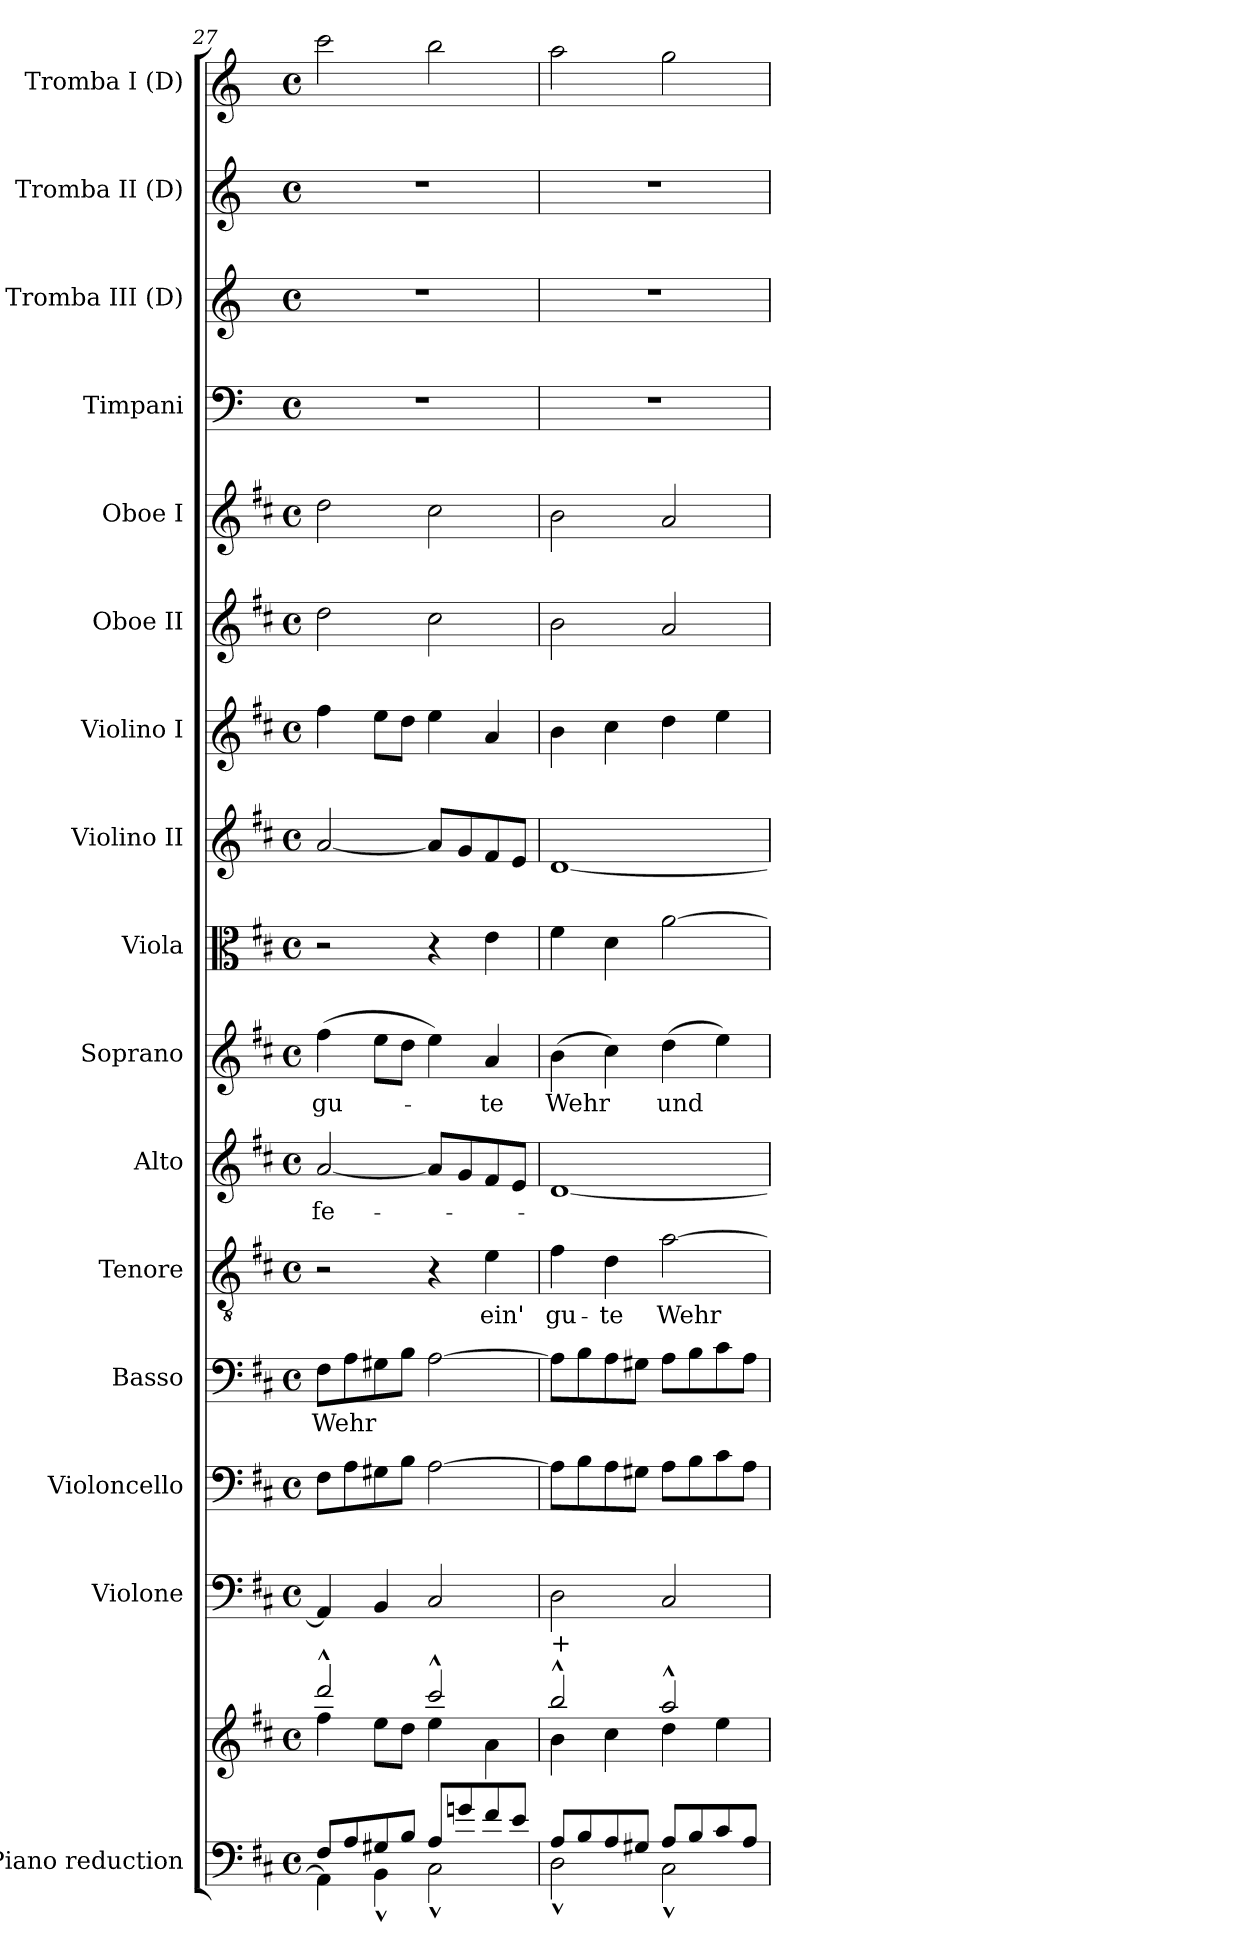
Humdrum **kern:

**kern	**kern	**kern	**kern	**kern	**text	**kern	**text	**kern	**text	**kern	**text	**kern	**kern	**kern	**kern	**kern	**kern	**kern	**kern	**kern
*part16	*part16	*part15	*part14	*part13	*part13	*part12	*part12	*part11	*part11	*part10	*part10	*part9	*part8	*part7	*part6	*part5	*part4	*part3	*part2	*part1
*staff17	*staff16	*staff15	*staff14	*staff13	*staff13	*staff12	*staff12	*staff11	*staff11	*staff10	*staff10	*staff9	*staff8	*staff7	*staff6	*staff5	*staff4	*staff3	*staff2	*staff1
*I"Piano reduction	*	*I"Violone	*I"Violoncello	*I"Basso	*	*I"Tenore	*	*I"Alto	*	*I"Soprano	*	*I"Viola	*I"Violino II	*I"Violino I	*I"Oboe II	*I"Oboe I	*I"Timpani	*I"Tromba III (D)	*I"Tromba II (D)	*I"Tromba I (D)
*I'Pno	*	*	*	*	*	*	*	*	*	*	*	*	*	*	*I'Ob	*I'Ob	*I'Timp	*	*	*
*clefF4	*clefG2	*clefF4	*clefF4	*clefF4	*	*clefGv2	*	*clefG2	*	*clefG2	*	*clefC3	*clefG2	*clefG2	*clefG2	*clefG2	*clefF4	*clefG2	*clefG2	*clefG2
*	*	*ITrd7c12	*	*	*	*	*	*	*	*	*	*	*	*	*	*	*	*ITrd-1c-2	*ITrd-1c-2	*ITrd-1c-2
*k[f#c#]	*k[f#c#]	*k[f#c#]	*k[f#c#]	*k[f#c#]	*	*k[f#c#]	*	*k[f#c#]	*	*k[f#c#]	*	*k[f#c#]	*k[f#c#]	*k[f#c#]	*k[f#c#]	*k[f#c#]	*k[]	*k[f#c#]	*k[f#c#]	*k[f#c#]
*M4/4	*M4/4	*M4/4	*M4/4	*M4/4	*	*M4/4	*	*M4/4	*	*M4/4	*	*M4/4	*M4/4	*M4/4	*M4/4	*M4/4	*M4/4	*M4/4	*M4/4	*M4/4
*met(c)	*met(c)	*met(c)	*met(c)	*met(c)	*	*met(c)	*	*met(c)	*	*met(c)	*	*met(c)	*met(c)	*met(c)	*met(c)	*met(c)	*met(c)	*met(c)	*met(c)	*met(c)
=27	=27	=27	=27	=27	=27	=27	=27	=27	=27	=27	=27	=27	=27	=27	=27	=27	=27	=27	=27	=27
*^	*^	*	*	*	*	*	*	*	*	*	*	*	*	*	*	*	*	*	*	*
!	!	!	!	!	!	!	!LO:LY:b	!	!	!	!LO:LY:b	!	!LO:LY:b	!	!	!	!	!	!	!	!	!
8F#/L	4AA\]	2ddd^^/	4ff#\	4AAA/]	8F#\L	8F#\L	Wehr	2r	.	[2a/	fe-	(4ff#\	gu-	2r	[2a/	4ff#\	2dd\	2dd\	1r	1r	1r	2ddd\
8A/	.	.	.	.	8A\	8A\	.	.	.	.	.	.	.	.	.	.	.	.	.	.	.	.
8G#X/	4BB^^\	.	8ee\L	4BBB/	8G#X\	8G#X\	.	.	.	.	.	8ee\L	.	.	.	8ee\L	.	.	.	.	.	.
8B/J	.	.	8dd\J	.	8B\J	8B\J	.	.	.	.	.	8dd\J	.	.	.	8dd\J	.	.	.	.	.	.
8A/L	2C#^^\	2ccc#^^/	4ee\	2CC#/	[2A\	[2A\	.	4r	.	8a/L]	.	4ee\)	.	4r	8a/L]	4ee\	2cc#\	2cc#\	.	.	.	2ccc#\
8gn/	.	.	.	.	.	.	.	.	.	8g/	.	.	.	.	8g/	.	.	.	.	.	.	.
!	!	!	!	!	!	!	!	!	!LO:LY:b	!	!	!	!LO:LY:b	!	!	!	!	!	!	!	!	!
8f#/	.	.	4a\	.	.	.	.	4e\	ein'	8f#/	.	4a/	-te	4e\	8f#/	4a/	.	.	.	.	.	.
8e/J	.	.	.	.	.	.	.	.	.	8e/J	.	.	.	.	8e/J	.	.	.	.	.	.	.
=28	=28	=28	=28	=28	=28	=28	=28	=28	=28	=28	=28	=28	=28	=28	=28	=28	=28	=28	=28	=28	=28	=28
!	!	!	!	!LO:TX:b:t=+	!	!	!	!	!	!	!	!	!	!	!	!	!	!	!	!	!	!
!	!	!	!	!	!	!	!	!	!LO:LY:b	!	!	!	!LO:LY:b	!	!	!	!	!	!	!	!	!
8A/L	2D^^\	2bb^^/	4b\	2DD\	8A\L]	8A\L]	.	4f#\	gu-	[1d	.	(4b\	Wehr	4f#\	[1d	4b\	2b\	2b\	1r	1r	1r	2bb\
8B/	.	.	.	.	8B\	8B\	.	.	.	.	.	.	.	.	.	.	.	.	.	.	.	.
!	!	!	!	!	!	!	!	!	!LO:LY:b	!	!	!	!	!	!	!	!	!	!	!	!	!
8A/	.	.	4cc#\	.	8A\	8A\	.	4d\	te	.	.	4cc#\)	.	4d\	.	4cc#\	.	.	.	.	.	.
8G#X/J	.	.	.	.	8G#X\J	8G#X\J	.	.	.	.	.	.	.	.	.	.	.	.	.	.	.	.
!	!	!	!	!	!	!	!	!	!LO:LY:b	!	!	!	!LO:LY:b	!	!	!	!	!	!	!	!	!
8A/L	2C#^^\	2aa^^/	4dd\	2CC#/	8A\L	8A\L	.	[2a\	Wehr	.	.	(4dd\	und	[2a\	.	4dd\	2a/	2a/	.	.	.	2aa\
8B/	.	.	.	.	8B\	8B\	.	.	.	.	.	.	.	.	.	.	.	.	.	.	.	.
8c#/	.	.	4ee\	.	8c#\	8c#\	.	.	.	.	.	4ee\)	.	.	.	4ee\	.	.	.	.	.	.
8A/J	.	.	.	.	8A\J	8A\J	.	.	.	.	.	.	.	.	.	.	.	.	.	.	.	.
*v	*v	*	*	*	*	*	*	*	*	*	*	*	*	*	*	*	*	*	*	*	*	*
*	*v	*v	*	*	*	*	*	*	*	*	*	*	*	*	*	*	*	*	*	*	*
=	=	=	=	=	=	=	=	=	=	=	=	=	=	=	=	=	=	=	=	=
*-	*-	*-	*-	*-	*-	*-	*-	*-	*-	*-	*-	*-	*-	*-	*-	*-	*-	*-	*-	*-
